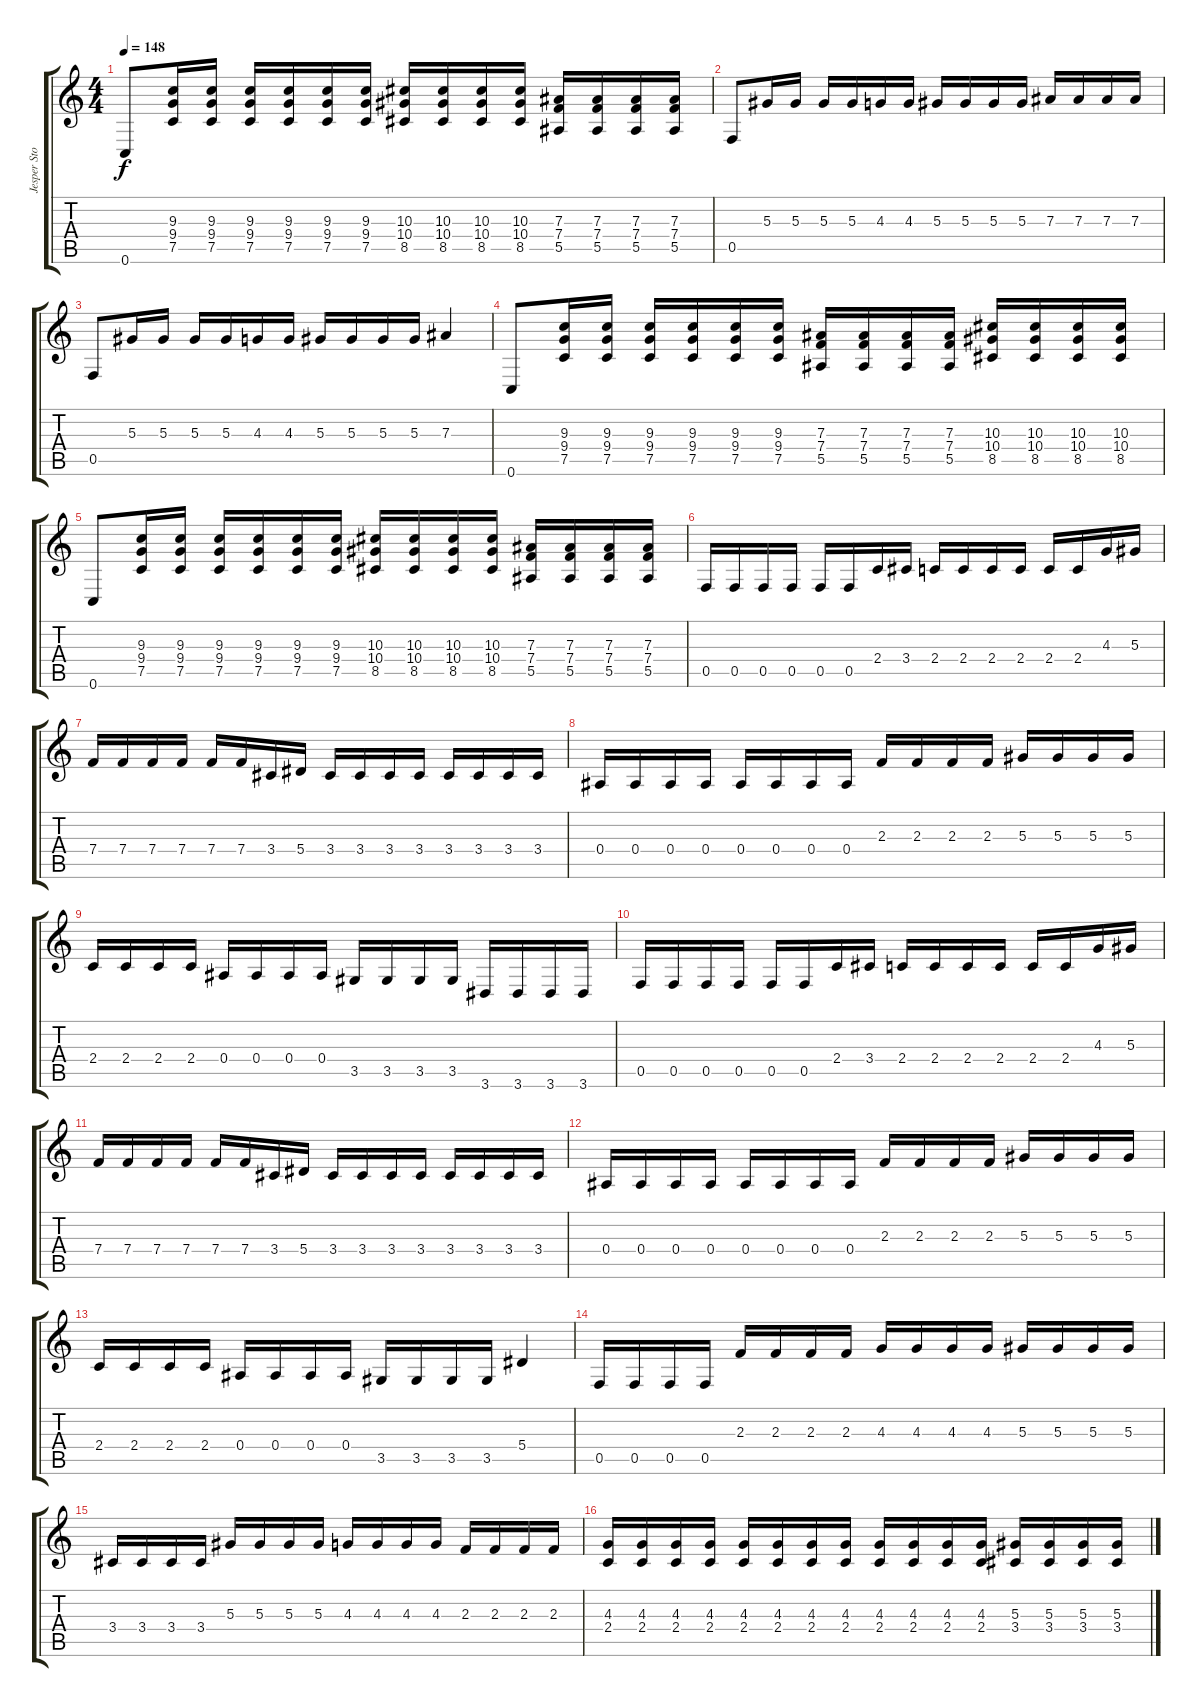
\track ("Jesper Stormblad" "Jesper Sto") {instrument distortionguitar}
\staff {score tabs}
\tuning (C4 G3 Eb3 Bb2 F2 C2) {hide}
\ts (4 4)
\tempo 148
\clef g2
\ks c
0.6.8{dy f} (9.3 9.4 7.5).16 (9.3 9.4 7.5).16 (9.3 9.4 7.5).16 (9.3 9.4 7.5).16 (9.3 9.4 7.5).16 (9.3 9.4 7.5).16 (10.3 10.4 8.5).16 (10.3 10.4 8.5).16 (10.3 10.4 8.5).16 (10.3 10.4 8.5).16 (7.3 7.4 5.5).16 (7.3 7.4 5.5).16 (7.3 7.4 5.5).16 (7.3 7.4 5.5).16 |
0.5.8 5.3.16 5.3.16 5.3.16 5.3.16 4.3.16 4.3.16 5.3.16 5.3.16 5.3.16 5.3.16 7.3.16 7.3.16 7.3.16 7.3.16 |
0.5.8 5.3.16 5.3.16 5.3.16 5.3.16 4.3.16 4.3.16 5.3.16 5.3.16 5.3.16 5.3.16 7.3.4 |
0.6.8 (9.3 9.4 7.5).16 (9.3 9.4 7.5).16 (9.3 9.4 7.5).16 (9.3 9.4 7.5).16 (9.3 9.4 7.5).16 (9.3 9.4 7.5).16 (7.3 7.4 5.5).16 (7.3 7.4 5.5).16 (7.3 7.4 5.5).16 (7.3 7.4 5.5).16 (10.3 10.4 8.5).16 (10.3 10.4 8.5).16 (10.3 10.4 8.5).16 (10.3 10.4 8.5).16 |
0.6.8 (9.3 9.4 7.5).16 (9.3 9.4 7.5).16 (9.3 9.4 7.5).16 (9.3 9.4 7.5).16 (9.3 9.4 7.5).16 (9.3 9.4 7.5).16 (10.3 10.4 8.5).16 (10.3 10.4 8.5).16 (10.3 10.4 8.5).16 (10.3 10.4 8.5).16 (7.3 7.4 5.5).16 (7.3 7.4 5.5).16 (7.3 7.4 5.5).16 (7.3 7.4 5.5).16 |
0.5.16 0.5.16 0.5.16 0.5.16 0.5.16 0.5.16 2.4.16 3.4.16 2.4.16 2.4.16 2.4.16 2.4.16 2.4.16 2.4.16 4.3.16 5.3.16 |
7.4.16 7.4.16 7.4.16 7.4.16 7.4.16 7.4.16 3.4.16 5.4.16 3.4.16 3.4.16 3.4.16 3.4.16 3.4.16 3.4.16 3.4.16 3.4.16 |
0.4.16 0.4.16 0.4.16 0.4.16 0.4.16 0.4.16 0.4.16 0.4.16 2.3.16 2.3.16 2.3.16 2.3.16 5.3.16 5.3.16 5.3.16 5.3.16 |
2.4.16 2.4.16 2.4.16 2.4.16 0.4.16 0.4.16 0.4.16 0.4.16 3.5.16 3.5.16 3.5.16 3.5.16 3.6.16 3.6.16 3.6.16 3.6.16 |
0.5.16 0.5.16 0.5.16 0.5.16 0.5.16 0.5.16 2.4.16 3.4.16 2.4.16 2.4.16 2.4.16 2.4.16 2.4.16 2.4.16 4.3.16 5.3.16 |
7.4.16 7.4.16 7.4.16 7.4.16 7.4.16 7.4.16 3.4.16 5.4.16 3.4.16 3.4.16 3.4.16 3.4.16 3.4.16 3.4.16 3.4.16 3.4.16 |
0.4.16 0.4.16 0.4.16 0.4.16 0.4.16 0.4.16 0.4.16 0.4.16 2.3.16 2.3.16 2.3.16 2.3.16 5.3.16 5.3.16 5.3.16 5.3.16 |
2.4.16 2.4.16 2.4.16 2.4.16 0.4.16 0.4.16 0.4.16 0.4.16 3.5.16 3.5.16 3.5.16 3.5.16 5.4.4 |
0.5.16 0.5.16 0.5.16 0.5.16 2.3.16 2.3.16 2.3.16 2.3.16 4.3.16 4.3.16 4.3.16 4.3.16 5.3.16 5.3.16 5.3.16 5.3.16 |
3.4.16 3.4.16 3.4.16 3.4.16 5.3.16 5.3.16 5.3.16 5.3.16 4.3.16 4.3.16 4.3.16 4.3.16 2.3.16 2.3.16 2.3.16 2.3.16 |
(4.3 2.4).16 (4.3 2.4).16 (4.3 2.4).16 (4.3 2.4).16 (4.3 2.4).16 (4.3 2.4).16 (4.3 2.4).16 (4.3 2.4).16 (4.3 2.4).16 (4.3 2.4).16 (4.3 2.4).16 (4.3 2.4).16 (5.3 3.4).16 (5.3 3.4).16 (5.3 3.4).16 (5.3 3.4).16
